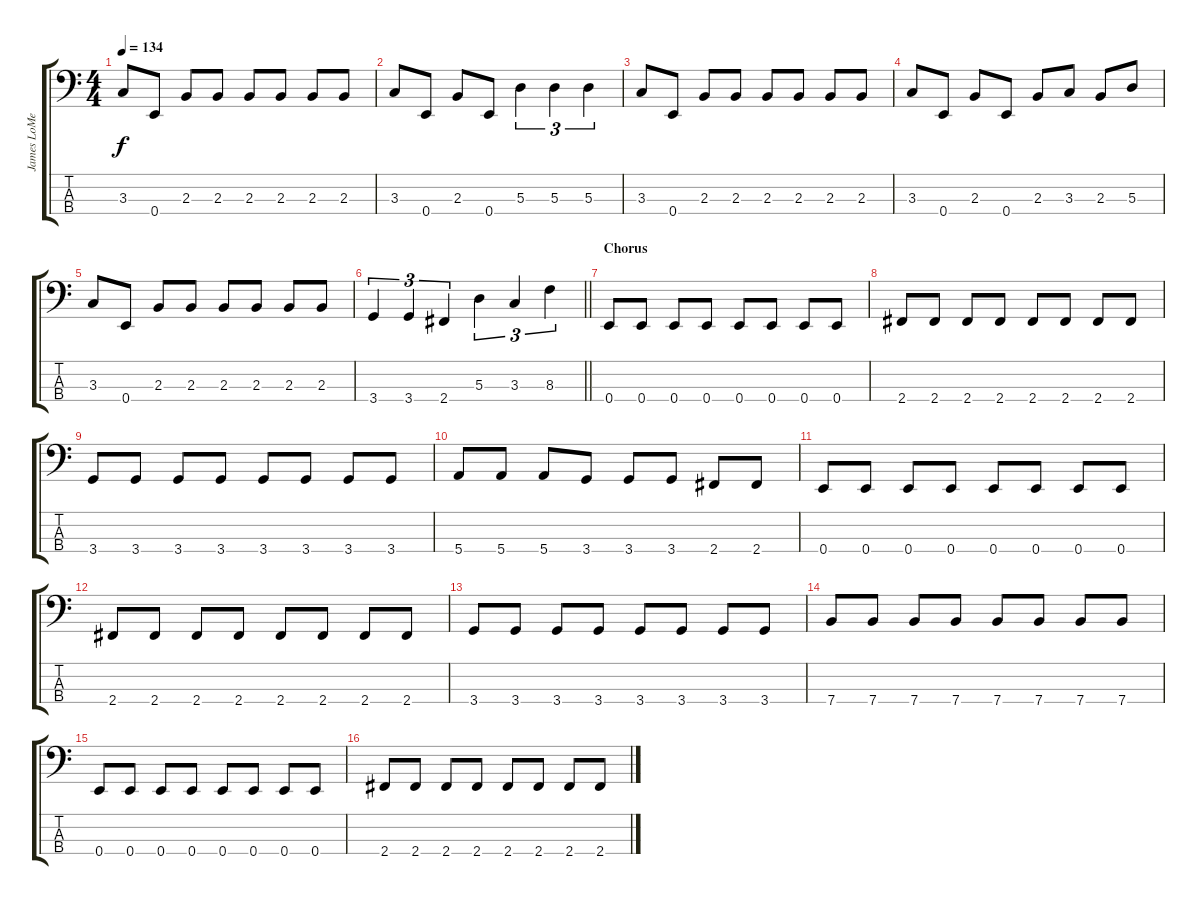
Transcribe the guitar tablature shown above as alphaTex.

\track ("James LoMenzo" "James LoMe") {instrument electricbassfinger}
\staff {score tabs}
\tuning (G2 D2 A1 E1) {hide}
\ts (4 4)
\tempo 134
\clef f4
\ks c
3.3.8{dy f} 0.4.8 2.3.8 2.3.8 2.3.8 2.3.8 2.3.8 2.3.8 |
3.3.8 0.4.8 2.3.8 0.4.8 5.3.4{tu (3 2)} 5.3.4{tu (3 2)} 5.3.4{tu (3 2)} |
3.3.8 0.4.8 2.3.8 2.3.8 2.3.8 2.3.8 2.3.8 2.3.8 |
3.3.8 0.4.8 2.3.8 0.4.8 2.3.8 3.3.8 2.3.8 5.3.8 |
3.3.8 0.4.8 2.3.8 2.3.8 2.3.8 2.3.8 2.3.8 2.3.8 |
\barLineRight lightlight
3.4.4{tu (3 2)} 3.4.4{tu (3 2)} 2.4.4{tu (3 2)} 5.3.4{tu (3 2)} 3.3.4{tu (3 2)} 8.3.4{tu (3 2)} |
\section ("" "Chorus")
0.4.8 0.4.8 0.4.8 0.4.8 0.4.8 0.4.8 0.4.8 0.4.8 |
2.4.8 2.4.8 2.4.8 2.4.8 2.4.8 2.4.8 2.4.8 2.4.8 |
3.4.8 3.4.8 3.4.8 3.4.8 3.4.8 3.4.8 3.4.8 3.4.8 |
5.4.8 5.4.8 5.4.8 3.4.8 3.4.8 3.4.8 2.4.8 2.4.8 |
0.4.8 0.4.8 0.4.8 0.4.8 0.4.8 0.4.8 0.4.8 0.4.8 |
2.4.8 2.4.8 2.4.8 2.4.8 2.4.8 2.4.8 2.4.8 2.4.8 |
3.4.8 3.4.8 3.4.8 3.4.8 3.4.8 3.4.8 3.4.8 3.4.8 |
7.4.8 7.4.8 7.4.8 7.4.8 7.4.8 7.4.8 7.4.8 7.4.8 |
0.4.8 0.4.8 0.4.8 0.4.8 0.4.8 0.4.8 0.4.8 0.4.8 |
2.4.8 2.4.8 2.4.8 2.4.8 2.4.8 2.4.8 2.4.8 2.4.8
